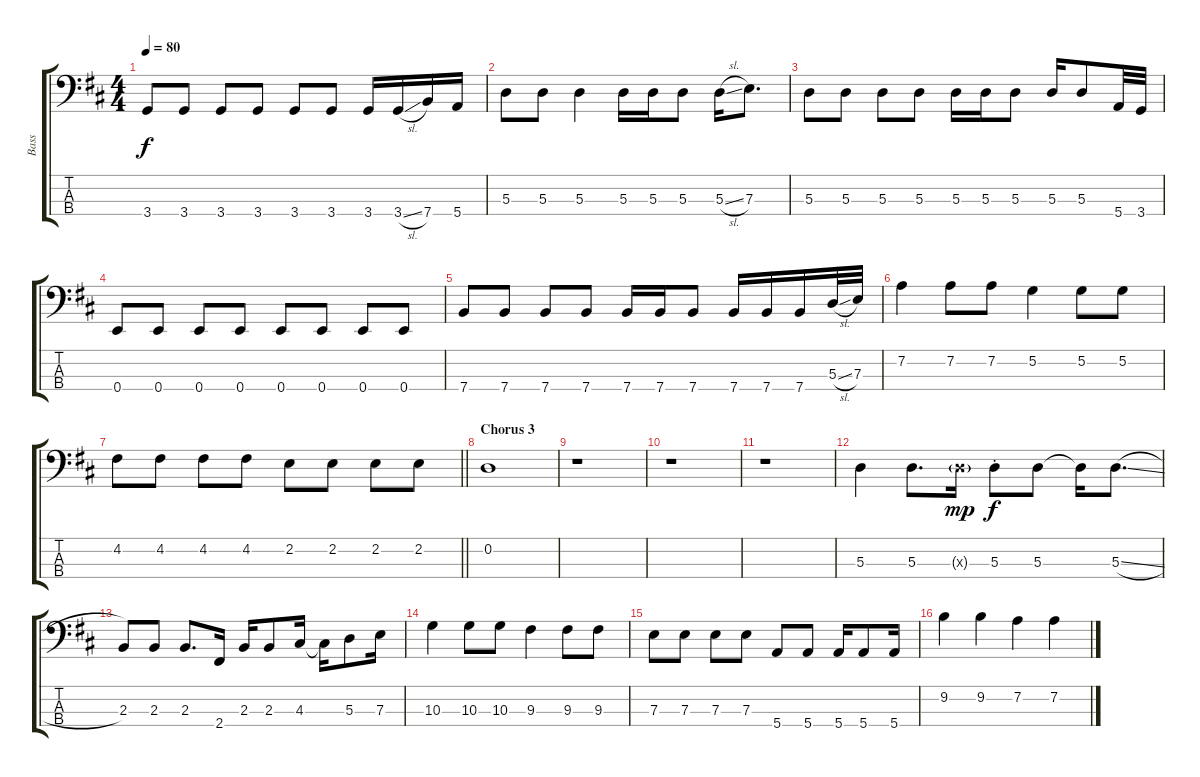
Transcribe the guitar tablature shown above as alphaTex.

\track ("Bass" "Bass") {instrument electricbassfinger}
\staff {score tabs}
\tuning (G2 D2 A1 E1) {hide}
\ts (4 4)
\tempo 80
\clef f4
\ks d
3.4.8{dy f} 3.4.8 3.4.8 3.4.8 3.4.8 3.4.8 3.4.16 3.4{sl}.16 7.4.16 5.4.16 |
5.3.8 5.3.8 5.3.4 5.3.16 5.3.16 5.3.8 5.3{sl}.16 7.3.8{d} |
5.3.8 5.3.8 5.3.8 5.3.8 5.3.16 5.3.16 5.3.8 5.3.16 5.3.8 5.4.32 3.4.32 |
0.4.8 0.4.8 0.4.8 0.4.8 0.4.8 0.4.8 0.4.8 0.4.8 |
7.4.8 7.4.8 7.4.8 7.4.8 7.4.16 7.4.16 7.4.8 7.4.16 7.4.16 7.4.16 5.3{sl}.32 7.3.32 |
7.2.4 7.2.8 7.2.8 5.2.4 5.2.8 5.2.8 |
\barLineRight lightlight
4.2.8 4.2.8 4.2.8 4.2.8 2.2.8 2.2.8 2.2.8 2.2.8 |
\section ("" "Chorus 3")
0.2.1 |
r.1 |
r.1 |
r.1 |
5.3.4 5.3.8{d} 5.3{g x}.16{dy mp} 5.3{st}.8{dy f} 5.3.8 5.3{t}.16 5.3{sl}.8{d} |
2.3.8 2.3.8 2.3.8{d} 2.4.16 2.3.16 2.3.8 4.3.16 4.3{t}.16 5.3.8 7.3.16 |
10.3.4 10.3.8 10.3.8 9.3.4 9.3.8 9.3.8 |
7.3.8 7.3.8 7.3.8 7.3.8 5.4.8 5.4.8 5.4.16 5.4.8 5.4.16 |
9.2.4 9.2.4 7.2.4 7.2.4
